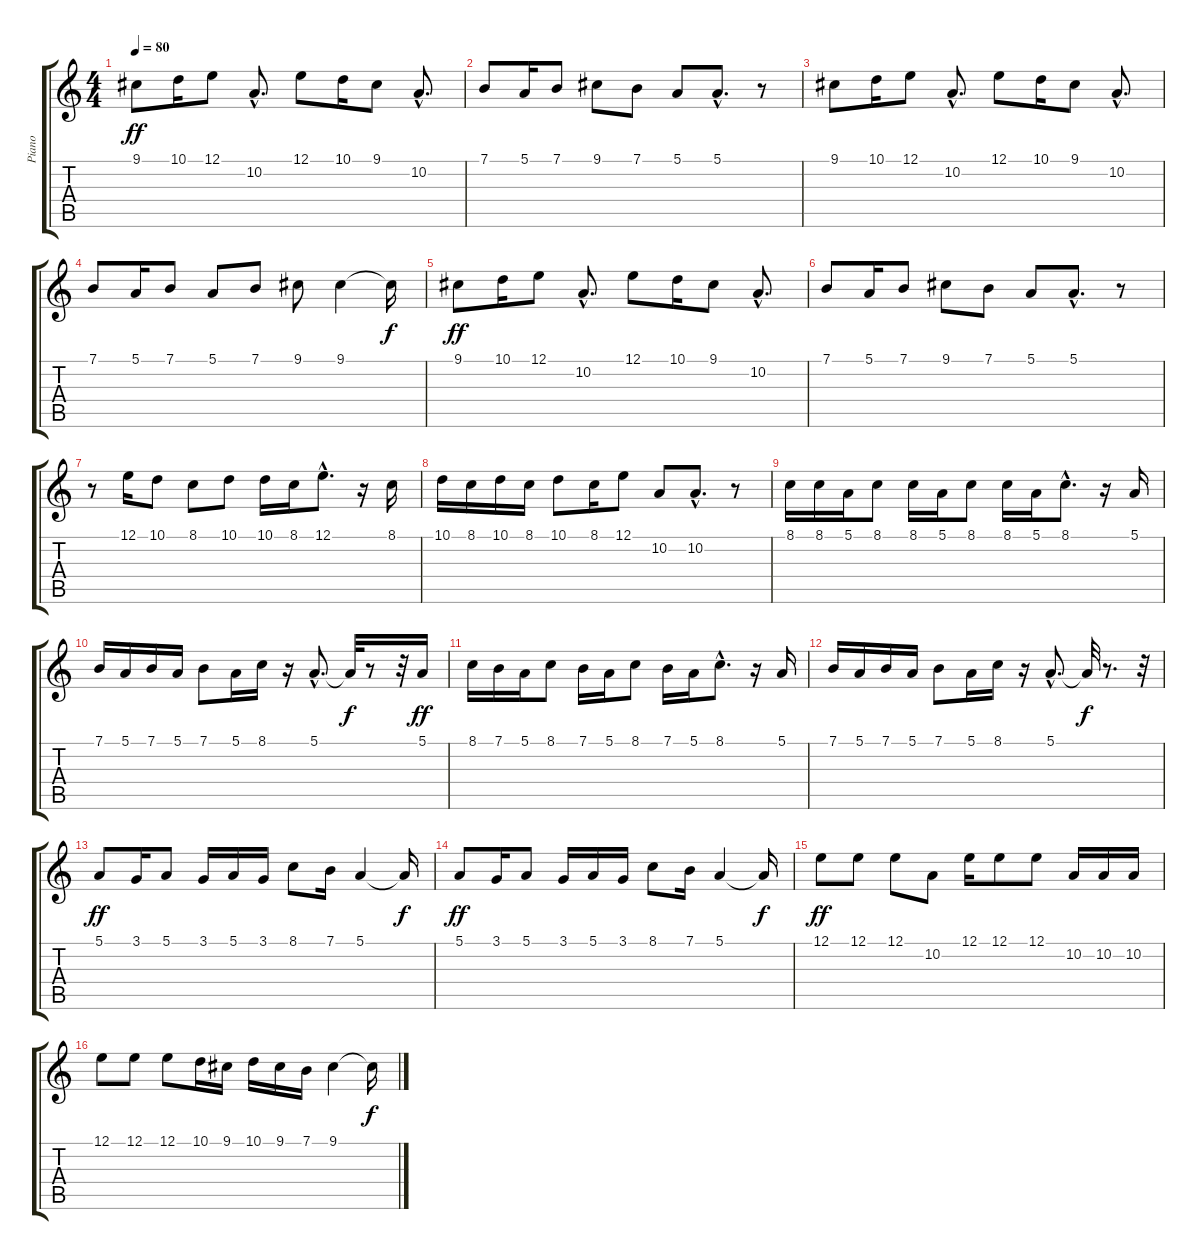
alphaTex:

\track ("Piano" "Piano") {instrument acousticgrandpiano}
\staff {score tabs}
\tuning (E4 B3 G3 D3 A2 E2) {hide}
\ts (4 4)
\tempo 80
\clef g2
\ks c
9.1.8{dy ff} 10.1.16 12.1.8 10.2{hac}.8{d} 12.1.8 10.1.16 9.1.8 10.2{hac}.8{d} |
7.1.8 5.1.16 7.1.8 9.1.8 7.1.8 5.1.8 5.1{hac}.8{d} r.8 |
9.1.8 10.1.16 12.1.8 10.2{hac}.8{d} 12.1.8 10.1.16 9.1.8 10.2{hac}.8{d} |
7.1.8 5.1.16 7.1.8 5.1.8 7.1.8 9.1.8 9.1.4 9.1{t}.16{dy f} |
9.1.8{dy ff} 10.1.16 12.1.8 10.2{hac}.8{d} 12.1.8 10.1.16 9.1.8 10.2{hac}.8{d} |
7.1.8 5.1.16 7.1.8 9.1.8 7.1.8 5.1.8 5.1{hac}.8{d} r.8 |
r.8 12.1.16 10.1.8 8.1.8 10.1.8 10.1.16 8.1.16 12.1{hac}.8{d} r.16 8.1.16 |
10.1.16 8.1.16 10.1.16 8.1.16 10.1.8 8.1.16 12.1.8 10.2.8 10.2{hac}.8{d} r.8 |
8.1.16 8.1.16 5.1.16 8.1.8 8.1.16 5.1.16 8.1.8 8.1.16 5.1.16 8.1{hac}.8{d} r.16 5.1.16 |
7.1.16 5.1.16 7.1.16 5.1.16 7.1.8 5.1.16 8.1.16 r.16 5.1{hac}.8{d} 5.1{t}.32{dy f} r.8 r.32 5.1.16{dy ff} |
8.1.16 7.1.16 5.1.16 8.1.8 7.1.16 5.1.16 8.1.8 7.1.16 5.1.16 8.1{hac}.8{d} r.16 5.1.16 |
7.1.16 5.1.16 7.1.16 5.1.16 7.1.8 5.1.16 8.1.16 r.16 5.1{hac}.8{d} 5.1{t}.32{dy f} r.8{d} r.32 |
5.1.8{dy ff} 3.1.16 5.1.8 3.1.16 5.1.16 3.1.16 8.1.8 7.1.16 5.1.4 5.1{t}.16{dy f} |
5.1.8{dy ff} 3.1.16 5.1.8 3.1.16 5.1.16 3.1.16 8.1.8 7.1.16 5.1.4 5.1{t}.16{dy f} |
12.1.8{dy ff} 12.1.8 12.1.8 10.2.8 12.1.16 12.1.8 12.1.8 10.2.16 10.2.16 10.2.16 |
12.1.8 12.1.8 12.1.8 10.1.16 9.1.16 10.1.16 9.1.16 7.1.16 9.1.4 9.1{t}.16{dy f}
